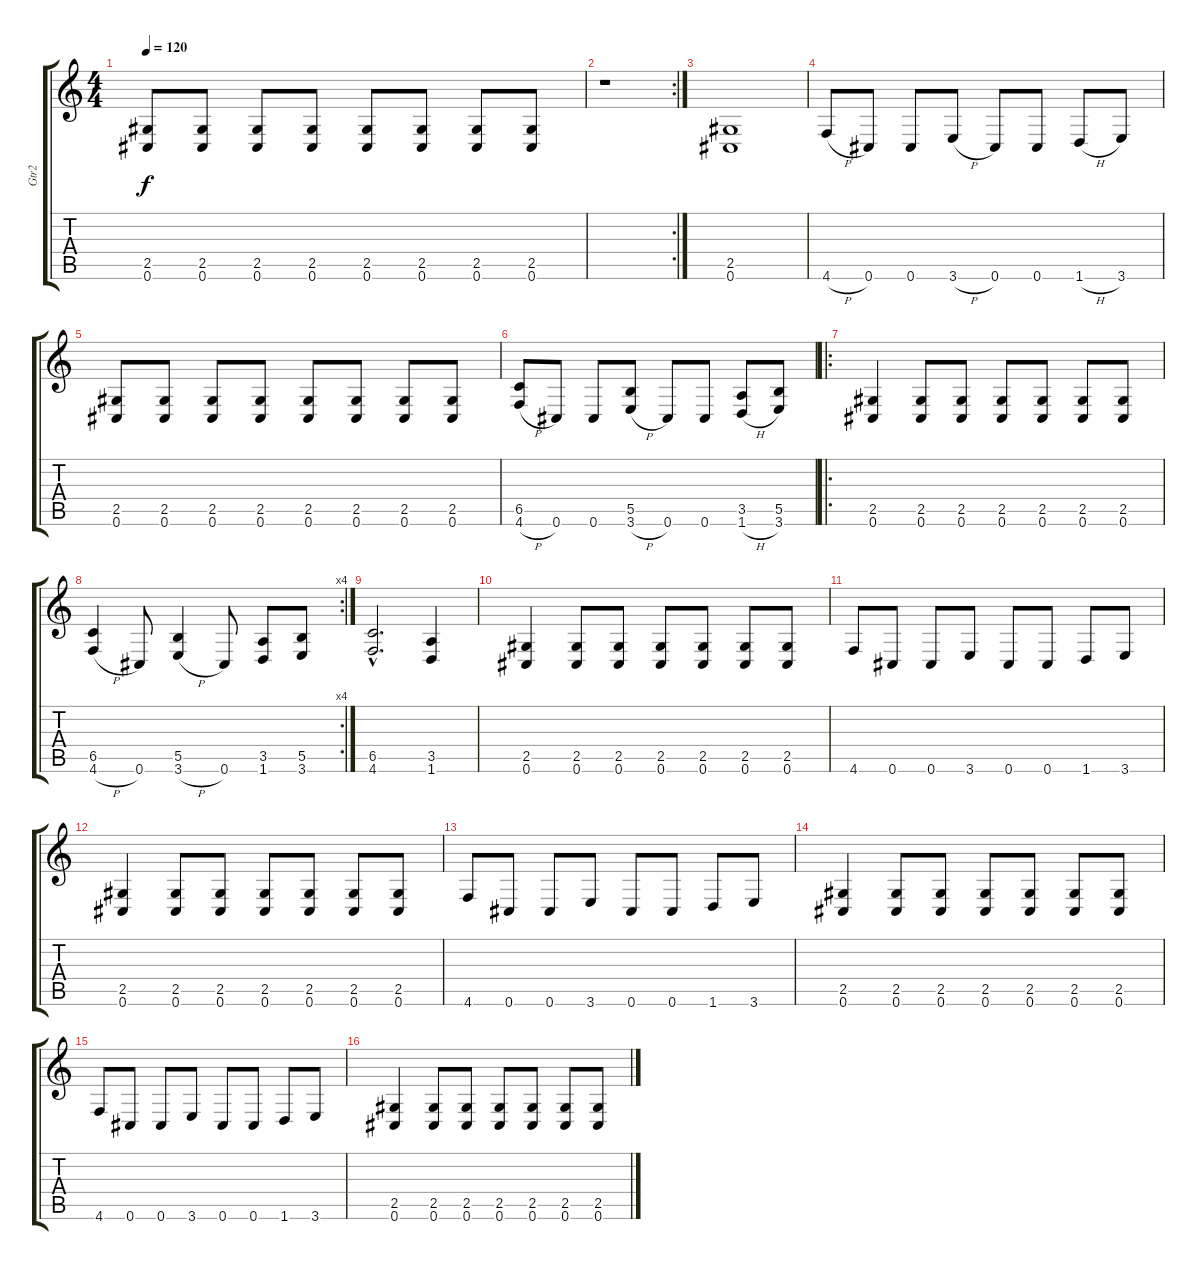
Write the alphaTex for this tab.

\track ("Gtr2" "Gtr2") {instrument distortionguitar}
\staff {score tabs}
\tuning (Db4 Ab3 E3 B2 Gb2 Db2) {hide}
\ts (4 4)
\tempo 120
\clef g2
\ks c
(2.5 0.6).8{dy f instrument distortionguitar} (2.5 0.6).8 (2.5 0.6).8 (2.5 0.6).8 (2.5 0.6).8 (2.5 0.6).8 (2.5 0.6).8 (2.5 0.6).8 |
\rc 2
r.1 |
(2.5 0.6).1 |
4.6{h}.8 0.6.8 0.6.8 3.6{h}.8 0.6.8 0.6.8 1.6{h}.8 3.6.8 |
(2.5 0.6).8 (2.5 0.6).8 (2.5 0.6).8 (2.5 0.6).8 (2.5 0.6).8 (2.5 0.6).8 (2.5 0.6).8 (2.5 0.6).8 |
(6.5 4.6{h}).8 0.6.8 0.6.8 (5.5 3.6{h}).8 0.6.8 0.6.8 (3.5 1.6{h}).8 (5.5 3.6).8 |
\ro
(2.5 0.6).4 (2.5 0.6).8 (2.5 0.6).8 (2.5 0.6).8 (2.5 0.6).8 (2.5 0.6).8 (2.5 0.6).8 |
\rc 4
(6.5 4.6{h}).4 0.6.8 (5.5 3.6{h}).4 0.6.8 (3.5 1.6).8 (5.5 3.6).8 |
(6.5{hac} 4.6{hac}).2{d} (3.5 1.6).4 |
(2.5 0.6).4 (2.5 0.6).8 (2.5 0.6).8 (2.5 0.6).8 (2.5 0.6).8 (2.5 0.6).8 (2.5 0.6).8 |
4.6.8 0.6.8 0.6.8 3.6.8 0.6.8 0.6.8 1.6.8 3.6.8 |
(2.5 0.6).4 (2.5 0.6).8 (2.5 0.6).8 (2.5 0.6).8 (2.5 0.6).8 (2.5 0.6).8 (2.5 0.6).8 |
4.6.8 0.6.8 0.6.8 3.6.8 0.6.8 0.6.8 1.6.8 3.6.8 |
(2.5 0.6).4 (2.5 0.6).8 (2.5 0.6).8 (2.5 0.6).8 (2.5 0.6).8 (2.5 0.6).8 (2.5 0.6).8 |
4.6.8 0.6.8 0.6.8 3.6.8 0.6.8 0.6.8 1.6.8 3.6.8 |
(2.5 0.6).4 (2.5 0.6).8 (2.5 0.6).8 (2.5 0.6).8 (2.5 0.6).8 (2.5 0.6).8 (2.5 0.6).8
